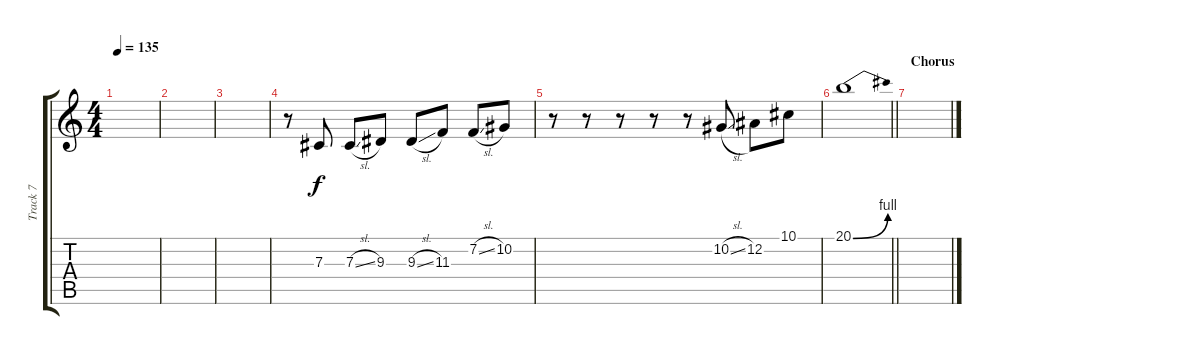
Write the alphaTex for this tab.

\track ("Track 7" "Track 7") {instrument altosax}
\staff {score tabs}
\tuning (Eb4 Bb3 Gb3 Db3 Ab2 Eb2) {hide}
\ts (4 4)
\tempo 135
\clef g2
\ks c
|
|
|
r.8 7.3.8 7.3{sl}.8 9.3.8 9.3{sl}.8 11.3.8 7.2{sl}.8 10.2.8 |
r.8 r.8 r.8 r.8 r.8 10.2{sl}.8 12.2.8 10.1.8 |
\barLineRight lightlight
20.1{be (bend 0 0 60 4)}.1 |
\section ("" "Chorus")
